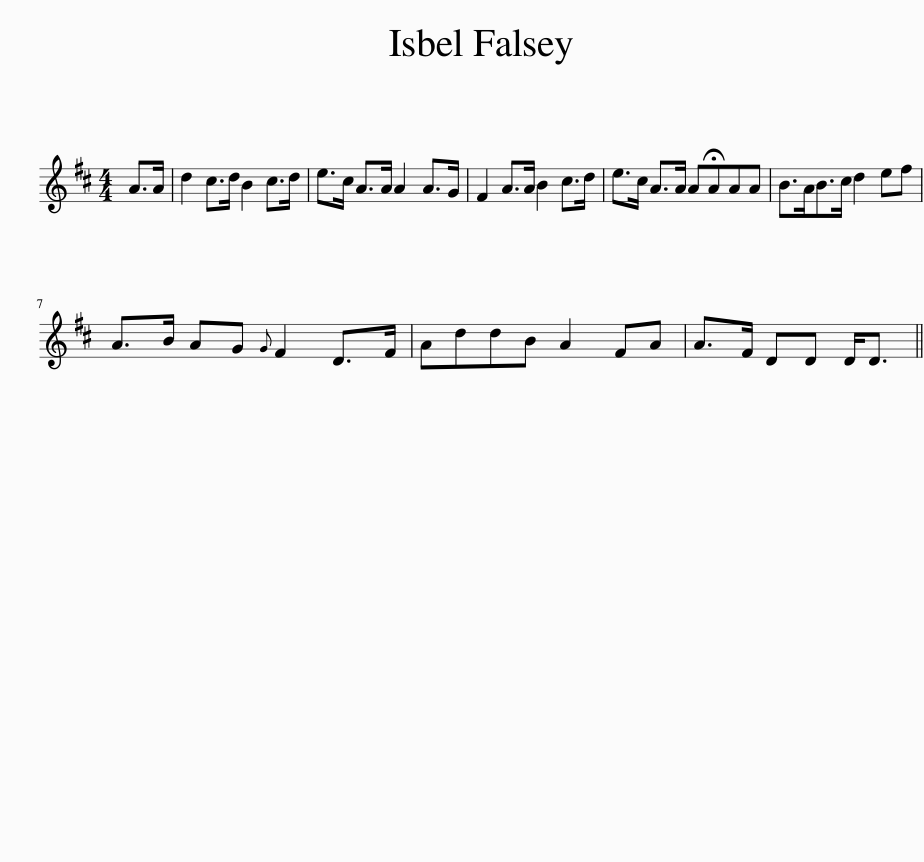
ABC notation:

X:1
L:1/8
M:4/4
I:linebreak $
K:D
V:1 treble
V:1
 A>A | d2 c>d B2 c>d | e>c A>A A2 A>G | F2 A>A B2 c>d | e>c A>A A!fermata!AAA | %5
 B>AB>c d2 ef |$ A>B AG{G} F2 D>F | AddB A2 FA | A>F DD D<D || %9
